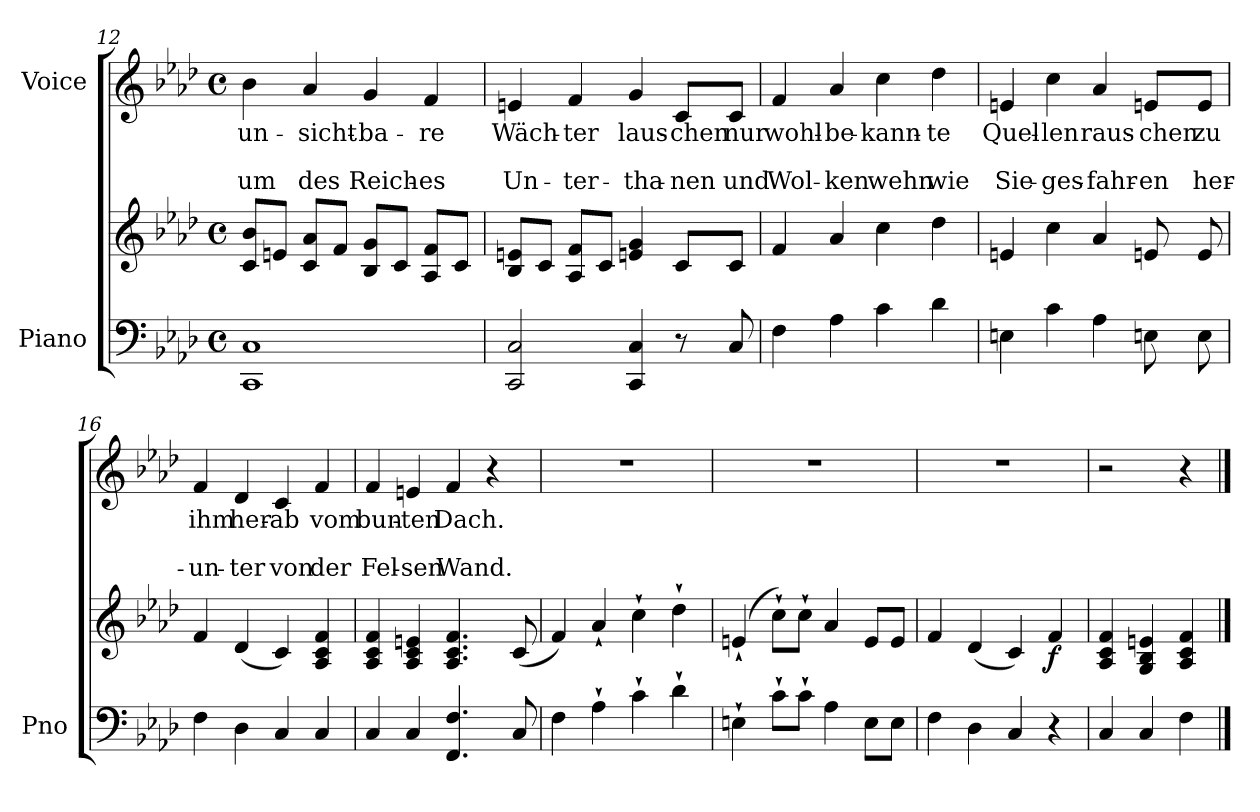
**kern	**kern	**dynam	**kern	**text	**text	**text
*part2	*part2	*part2	*part1	*part1	*part1	*part1
*staff3	*staff2	*staff2/3	*staff1	*staff1	*staff1	*staff1
*I"Piano	*	*	*I"Voice	*	*	*
*I'Pno	*	*	*	*	*	*
*clefF4	*clefG2	*	*clefG2	*	*	*
*k[b-e-a-d-]	*k[b-e-a-d-]	*	*k[b-e-a-d-]	*	*	*
*M4/4	*M4/4	*	*M4/4	*	*	*
*met(c)	*met(c)	*	*met(c)	*	*	*
=12	=12	=12	=12	=12	=12	=12
!	!	!	!	!LO:LY:b	!	!LO:LY:b
1CC 1C	8c/ 8b-/L	.	4b-\	un-	.	um
.	8en/J	.	.	.	.	.
!	!	!	!	!LO:LY:b	!	!LO:LY:b
.	8c/ 8a-/L	.	4a-/	-sicht-	.	des
.	8f/J	.	.	.	.	.
!	!	!	!	!LO:LY:b	!	!LO:LY:b
.	8B-/ 8g/L	.	4g/	-ba-	.	Reich-
.	8c/J	.	.	.	.	.
!	!	!	!	!LO:LY:b	!	!LO:LY:b
.	8A-/ 8f/L	.	4f/	-re	.	-es
.	8c/J	.	.	.	.	.
!!LO:LB:g=z
=13	=13	=13	=13	=13	=13	=13
!	!	!	!	!LO:LY:b	!	!LO:LY:b
2CC/ 2C/	8B-/ 8en/L	.	4en/	Wäch-	.	Un-
.	8c/J	.	.	.	.	.
!	!	!	!	!LO:LY:b	!	!LO:LY:b
.	8A-/ 8f/L	.	4f/	-ter	.	-ter-
.	8c/J	.	.	.	.	.
!	!	!	!	!LO:LY:b	!	!LO:LY:b
4CC/ 4C/	4en/ 4g/	.	4g/	laus-	.	-tha-
!	!	!	!	!LO:LY:b	!	!LO:LY:b
8r	8c/L	.	8c/L	-chen	.	-nen
!	!	!	!	!LO:LY:b	!	!LO:LY:b
8C/	8c/J	.	8c/J	nur	.	und
=14	=14	=14	=14	=14	=14	=14
!	!	!	!	!LO:LY:b	!	!LO:LY:b
4F\	4f/	.	4f/	wohl-	.	Wol-
!	!	!	!	!LO:LY:b	!	!LO:LY:b
4A-\	4a-/	.	4a-/	-be-	.	-ken
!	!	!	!	!LO:LY:b	!	!LO:LY:b
4c\	4cc\	.	4cc\	-kann-	.	wehn
!	!	!	!	!LO:LY:b	!	!LO:LY:b
4d-\	4dd-\	.	4dd-\	-te	.	wie
=15	=15	=15	=15	=15	=15	=15
!	!	!	!	!LO:LY:b	!	!LO:LY:b
4En\	4en/	.	4en/	Quel-	.	Sie-
!	!	!	!	!LO:LY:b	!	!LO:LY:b
4c\	4cc\	.	4cc\	-len	.	-ges-
!	!	!	!	!LO:LY:b	!	!LO:LY:b
4A-\	4a-/	.	4a-/	raus-	.	-fahr-
!	!	!	!	!LO:LY:b	!	!LO:LY:b
8En\	8en/	.	8en/L	-chen	.	-en
!	!	!	!	!LO:LY:b	!	!LO:LY:b
8E\	8e/	.	8e/J	zu	.	her-
=16	=16	=16	=16	=16	=16	=16
!	!	!	!	!LO:LY:b	!	!LO:LY:b
4F\	4f/	.	4f/	ihm	.	-un-
!	!	!	!	!LO:LY:b	!	!LO:LY:b
4D-\	(4d-/	.	4d-/	her-	.	-ter
!	!	!	!	!LO:LY:b	!	!LO:LY:b
4C/	4c/)	.	4c/	-ab	.	von
!	!	!	!	!LO:LY:b	!	!LO:LY:b
4C/	4A-/ 4c/ 4f/	.	4f/	vom	.	der
=17	=17	=17	=17	=17	=17	=17
!	!	!	!	!LO:LY:b	!	!LO:LY:b
4C/	4A-/ 4c/ 4f/	.	4f/	bun-	.	Fel-
!	!	!	!	!LO:LY:b	!	!LO:LY:b
4C/	4A-/ 4c/ 4en/	.	4en/	-ten	.	-sen
!	!	!	!	!LO:LY:b	!	!LO:LY:b
4.FF/ 4.F/	4.A-/ 4.c/ 4.f/	.	4f/	Dach.	.	Wand.
.	.	.	4r	.	.	.
8C/	(8c/	.	.	.	.	.
!!LO:PB:g=z
=18	=18	=18	=18	=18	=18	=18
4F\	4f/)	.	1r	.	.	.
4A-`\	4a-`/	.	.	.	.	.
4c`\	4cc`\	.	.	.	.	.
4d-`\	4dd-`\	.	.	.	.	.
=19	=19	=19	=19	=19	=19	=19
4En`\	(4en`/	.	1r	.	.	.
8c`\L	8cc`\L)	.	.	.	.	.
8c`\J	8cc`\J	.	.	.	.	.
4A-\	4a-/	.	.	.	.	.
8E\L	8e/L	.	.	.	.	.
8E\J	8e/J	.	.	.	.	.
=20	=20	=20	=20	=20	=20	=20
4F\	4f/	.	1r	.	.	.
4D-\	(4d-/	.	.	.	.	.
4C/	4c/)	.	.	.	.	.
!	!	!LO:DY:b	!	!	!	!
4r	4f/	f	.	.	.	.
=21	=21	=21	=21	=21	=21	=21
4C/	4A-/ 4c/ 4f/	.	2r	.	.	.
4C/	4G/ 4B-/ 4en/	.	.	.	.	.
4F\	4A-/ 4c/ 4f/	.	4r	.	.	.
==	==	==	==	==	==	==
*-	*-	*-	*-	*-	*-	*-
